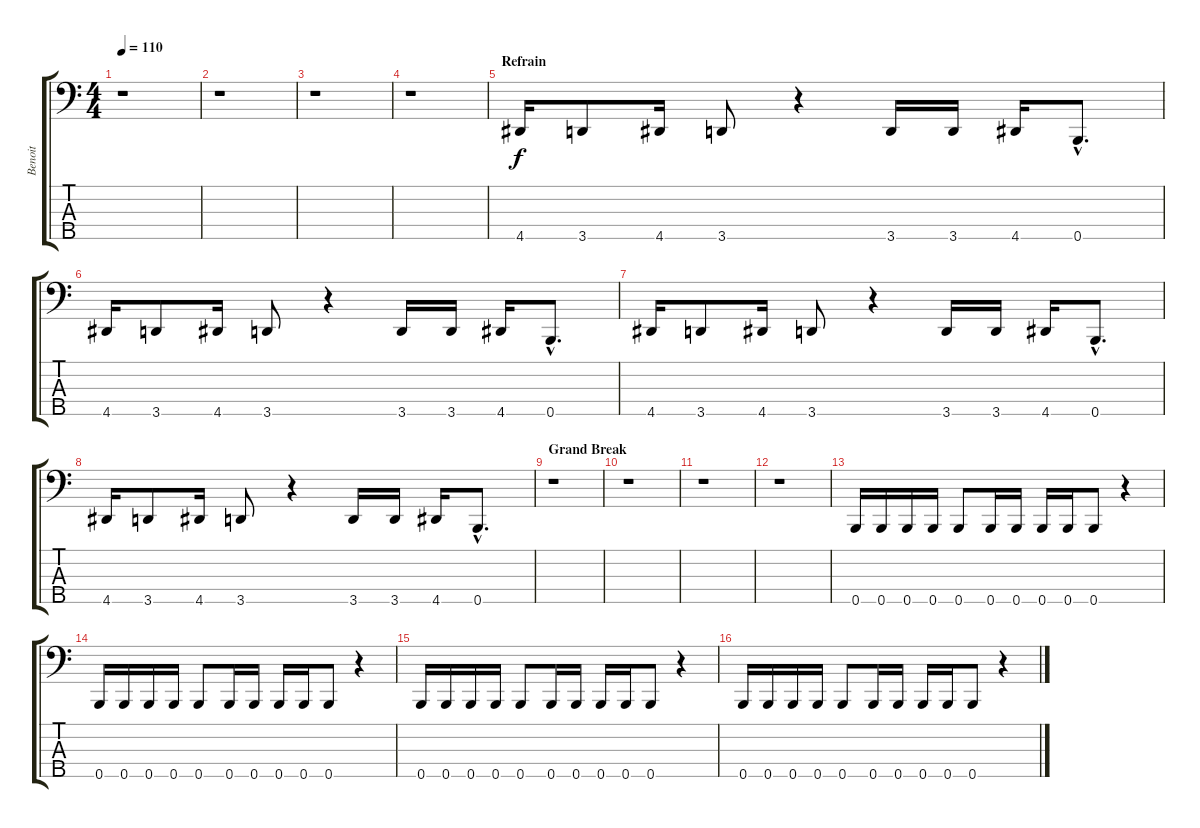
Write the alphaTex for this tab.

\track ("Benoit" "Benoit") {instrument electricbassfinger}
\staff {score tabs}
\tuning (G2 D2 A1 E1 B0) {hide}
\ts (4 4)
\tempo 110
\clef f4
\ks c
r.1{dy f} |
r.1 |
r.1 |
r.1 |
\section ("" "Refrain")
4.5.16 3.5.8 4.5.16 3.5.8 r.4 3.5.16 3.5.16 4.5.16 0.5{hac}.8{d} |
4.5.16 3.5.8 4.5.16 3.5.8 r.4 3.5.16 3.5.16 4.5.16 0.5{hac}.8{d} |
4.5.16 3.5.8 4.5.16 3.5.8 r.4 3.5.16 3.5.16 4.5.16 0.5{hac}.8{d} |
4.5.16 3.5.8 4.5.16 3.5.8 r.4 3.5.16 3.5.16 4.5.16 0.5{hac}.8{d} |
\section ("" "Grand Break")
r.1 |
r.1 |
r.1 |
r.1 |
0.5.16 0.5.16 0.5.16 0.5.16 0.5.8 0.5.16 0.5.16 0.5.16 0.5.16 0.5.8 r.4 |
0.5.16 0.5.16 0.5.16 0.5.16 0.5.8 0.5.16 0.5.16 0.5.16 0.5.16 0.5.8 r.4 |
0.5.16 0.5.16 0.5.16 0.5.16 0.5.8 0.5.16 0.5.16 0.5.16 0.5.16 0.5.8 r.4 |
0.5.16 0.5.16 0.5.16 0.5.16 0.5.8 0.5.16 0.5.16 0.5.16 0.5.16 0.5.8 r.4
